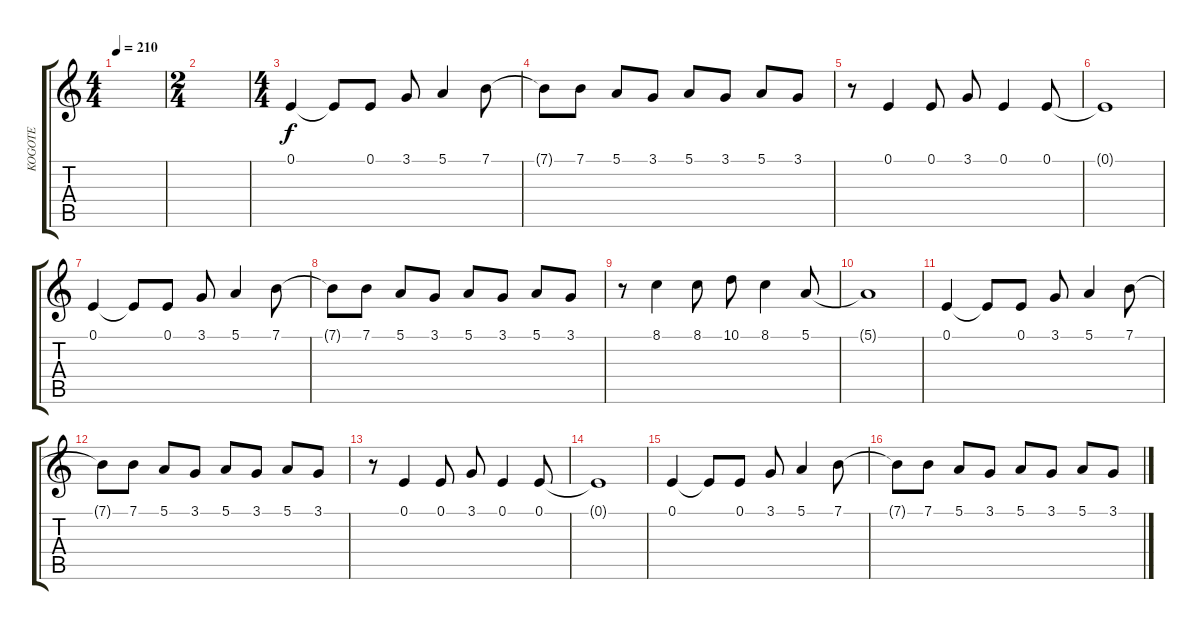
\track ("KOGOTE" "KOGOTE") {instrument trumpet}
\staff {score tabs}
\tuning (E4 B3 G3 D3 A2 E2) {hide}
\ts (4 4)
\tempo 210
\clef g2
\ks c
|
\ts (2 4)
|
\ts (4 4)
0.1.4 0.1{t}.8 0.1.8 3.1.8 5.1.4 7.1.8 |
7.1{t}.8 7.1.8 5.1.8 3.1.8 5.1.8 3.1.8 5.1.8 3.1.8 |
r.8 0.1.4 0.1.8 3.1.8 0.1.4 0.1.8 |
0.1{t}.1 |
0.1.4 0.1{t}.8 0.1.8 3.1.8 5.1.4 7.1.8 |
7.1{t}.8 7.1.8 5.1.8 3.1.8 5.1.8 3.1.8 5.1.8 3.1.8 |
r.8 8.1.4 8.1.8 10.1.8 8.1.4 5.1.8 |
5.1{t}.1 |
0.1.4 0.1{t}.8 0.1.8 3.1.8 5.1.4 7.1.8 |
7.1{t}.8 7.1.8 5.1.8 3.1.8 5.1.8 3.1.8 5.1.8 3.1.8 |
r.8 0.1.4 0.1.8 3.1.8 0.1.4 0.1.8 |
0.1{t}.1 |
0.1.4 0.1{t}.8 0.1.8 3.1.8 5.1.4 7.1.8 |
7.1{t}.8 7.1.8 5.1.8 3.1.8 5.1.8 3.1.8 5.1.8 3.1.8
